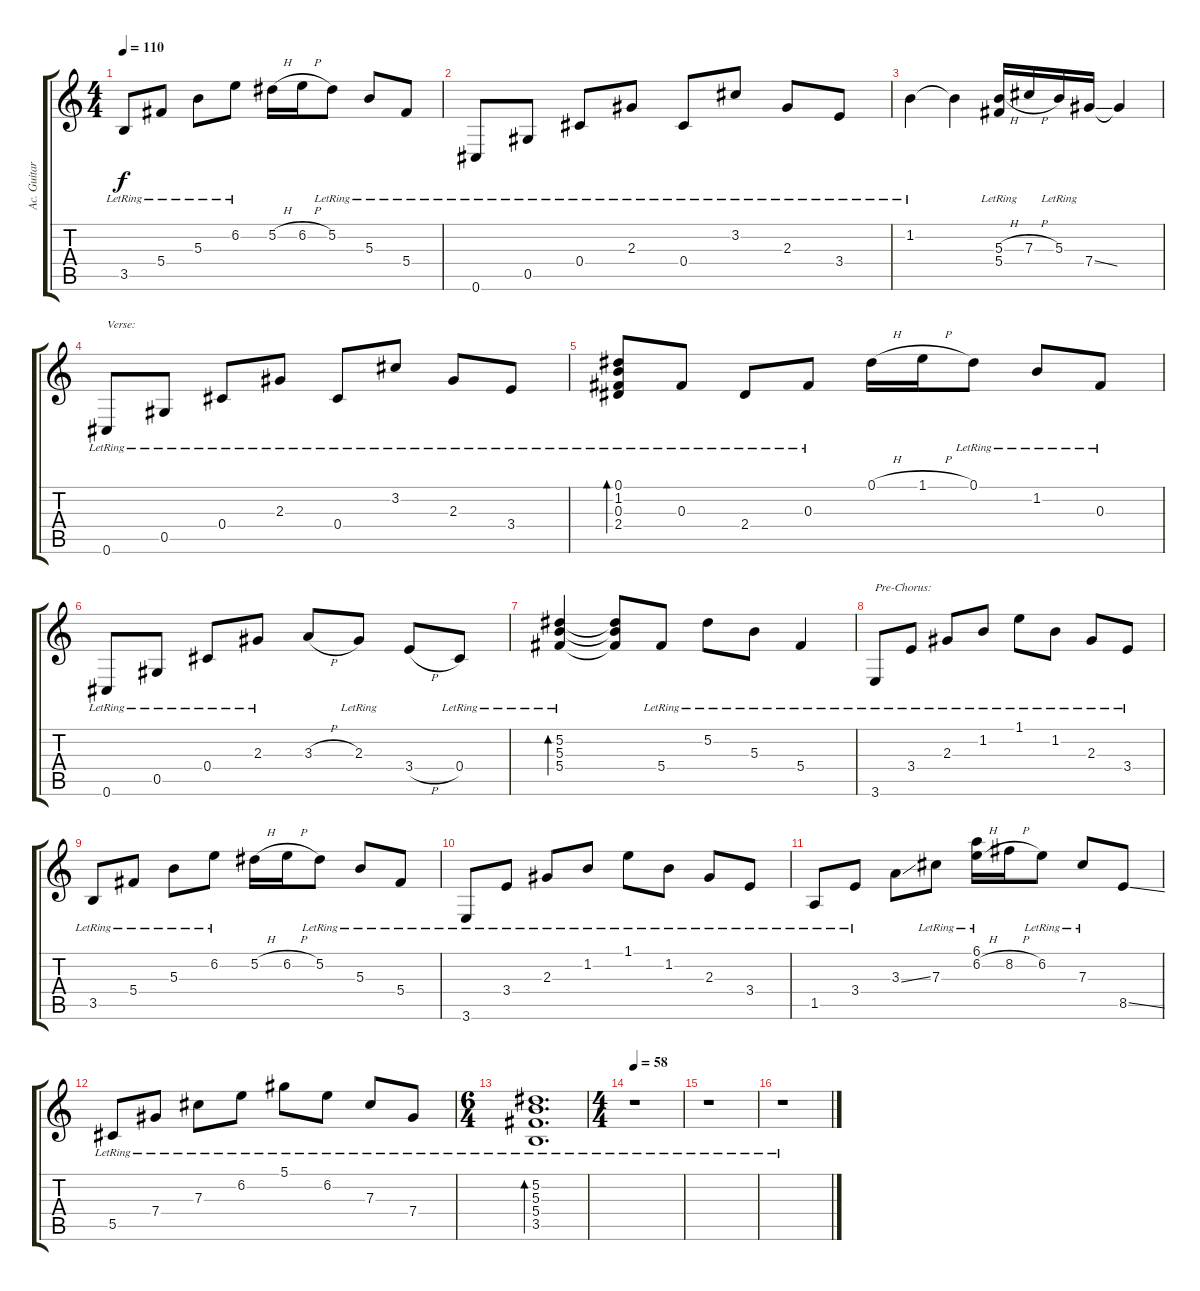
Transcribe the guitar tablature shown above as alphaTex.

\track ("Ac. Guitar 1" "Ac. Guitar") {instrument acousticguitarsteel}
\staff {score tabs}
\tuning (Eb4 Bb3 Gb3 Db3 Ab2 Db2) {hide}
\ts (4 4)
\tempo 110
\clef g2
\ks c
3.5{lr}.8{dy f} 5.4{lr}.8 5.3{lr}.8 6.2{lr}.8 5.2{h}.16 6.2{h}.16 5.2{lr}.8 5.3{lr}.8 5.4{lr}.8 |
0.6{lr}.8 0.5{lr}.8 0.4{lr}.8 2.3{lr}.8 0.4{lr}.8 3.2{lr}.8 2.3{lr}.8 3.4{lr}.8 |
1.2{lr}.4 1.2{t}.4 (5.3{h} 5.4{lr}).16 7.3{h}.16 5.3{lr}.16 7.4{ss}.16 7.4{t}.4 |
0.6{lr}.8{txt "Verse:"} 0.5{lr}.8 0.4{lr}.8 2.3{lr}.8 0.4{lr}.8 3.2{lr}.8 2.3{lr}.8 3.4{lr}.8 |
(0.1{lr} 1.2{lr} 0.3{lr} 2.4{lr}).8{bd 240} 0.3{lr}.8 2.4{lr}.8 0.3{lr}.8 0.1{h}.16 1.1{h}.16 0.1{lr}.8 1.2{lr}.8 0.3{lr}.8 |
0.6{lr}.8 0.5{lr}.8 0.4{lr}.8 2.3{lr}.8 3.3{h}.8 2.3{lr}.8 3.4{h}.8 0.4{lr}.8 |
(5.2{lr} 5.3{lr} 5.4{lr}).4{bd 240} (5.2{t} 5.3{t} 5.4{t}).8 5.4{lr}.8 5.2{lr}.8 5.3{lr}.8 5.4{lr}.4 |
3.6{lr}.8{txt "Pre-Chorus:"} 3.4{lr}.8 2.3{lr}.8 1.2{lr}.8 1.1{lr}.8 1.2{lr}.8 2.3{lr}.8 3.4{lr}.8 |
3.5{lr}.8 5.4{lr}.8 5.3{lr}.8 6.2{lr}.8 5.2{h}.16 6.2{h}.16 5.2{lr}.8 5.3{lr}.8 5.4{lr}.8 |
3.6{lr}.8 3.4{lr}.8 2.3{lr}.8 1.2{lr}.8 1.1{lr}.8 1.2{lr}.8 2.3{lr}.8 3.4{lr}.8 |
1.5{lr}.8 3.4{lr}.8 3.3{ss}.8 7.3{lr}.8 (6.1{lr} 6.2{h}).16 8.2{h}.16 6.2{lr}.8 7.3{lr}.8 8.5{ss}.8 |
5.5{lr}.8 7.4{lr}.8 7.3{lr}.8 6.2{lr}.8 5.1{lr}.8 6.2{lr}.8 7.3{lr}.8 7.4{lr}.8 |
\ts (6 4)
(5.2{lr} 5.3{lr} 5.4{lr} 3.5{lr}).1{d bd 240} |
\ts (4 4)
\tempo 58
r.1 |
r.1 |
r.1
